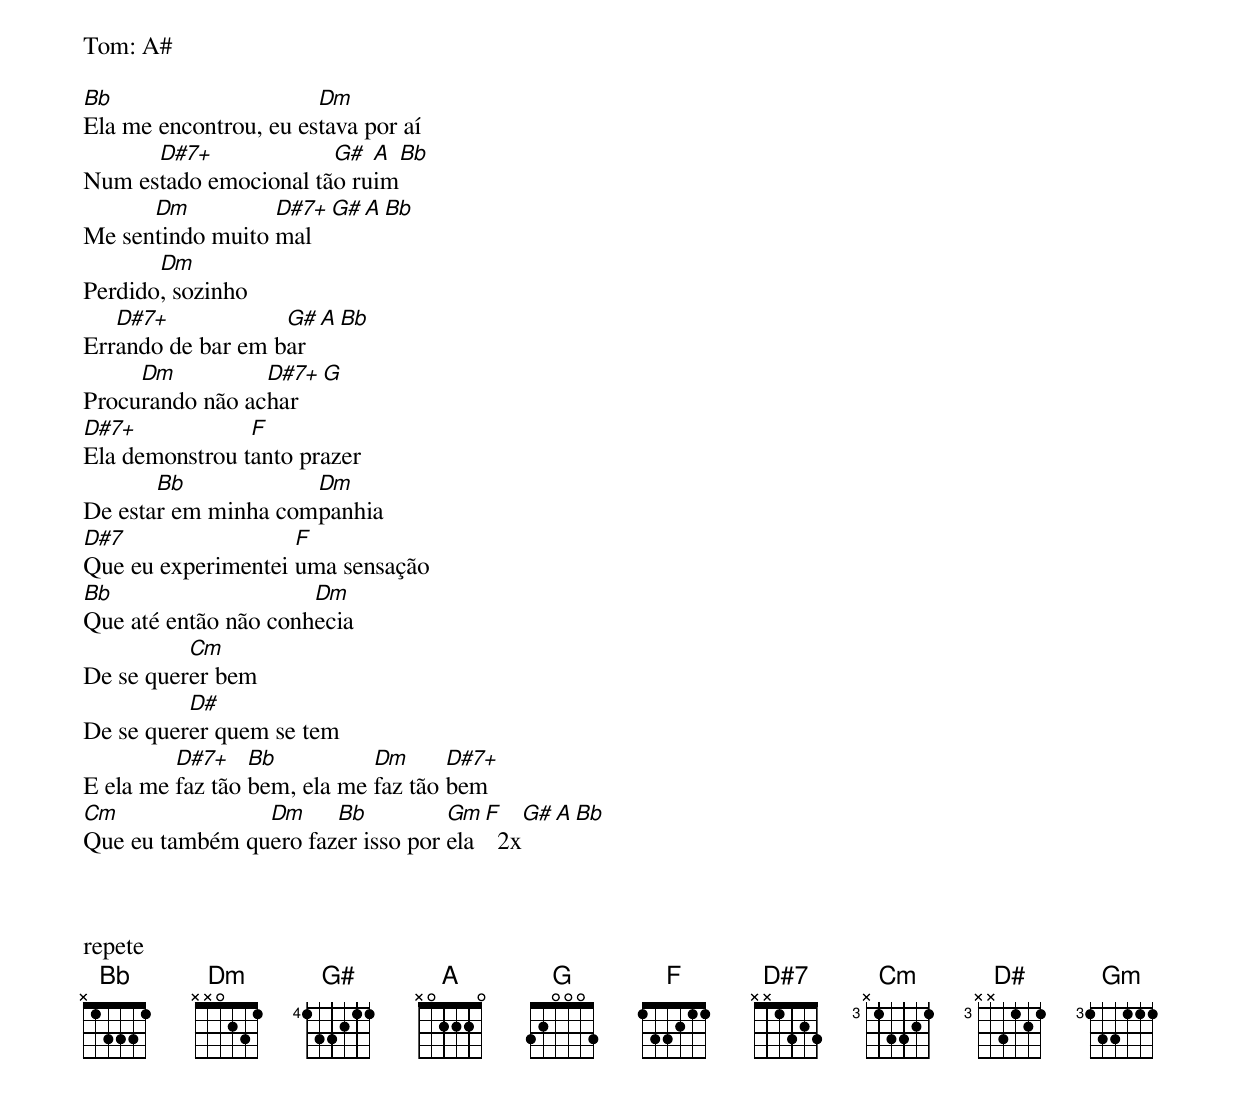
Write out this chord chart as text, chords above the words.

Tom: A#

Bb                     Dm
Ela me encontrou, eu estava por aí
      D#7+             G#  A Bb
Num estado emocional tão ruim
      Dm          D#7+ G# A Bb
Me sentindo muito mal
       Dm
Perdido, sozinho
   D#7+            G# A Bb
Errando de bar em bar
     Dm          D#7+   G
Procurando não achar
D#7+            F
Ela demonstrou tanto prazer
       Bb            Dm
De estar em minha companhia
D#7                 F
Que eu experimentei uma sensação
Bb                    Dm
Que até então não conhecia
          Cm
De se querer bem
          D#
De se querer quem se tem
         D#7+    Bb          Dm      D#7+
E ela me faz tão bem, ela me faz tão bem
Cm              Dm     Bb          Gm F    G# A Bb
Que eu também quero fazer isso por ela  2x



repete
